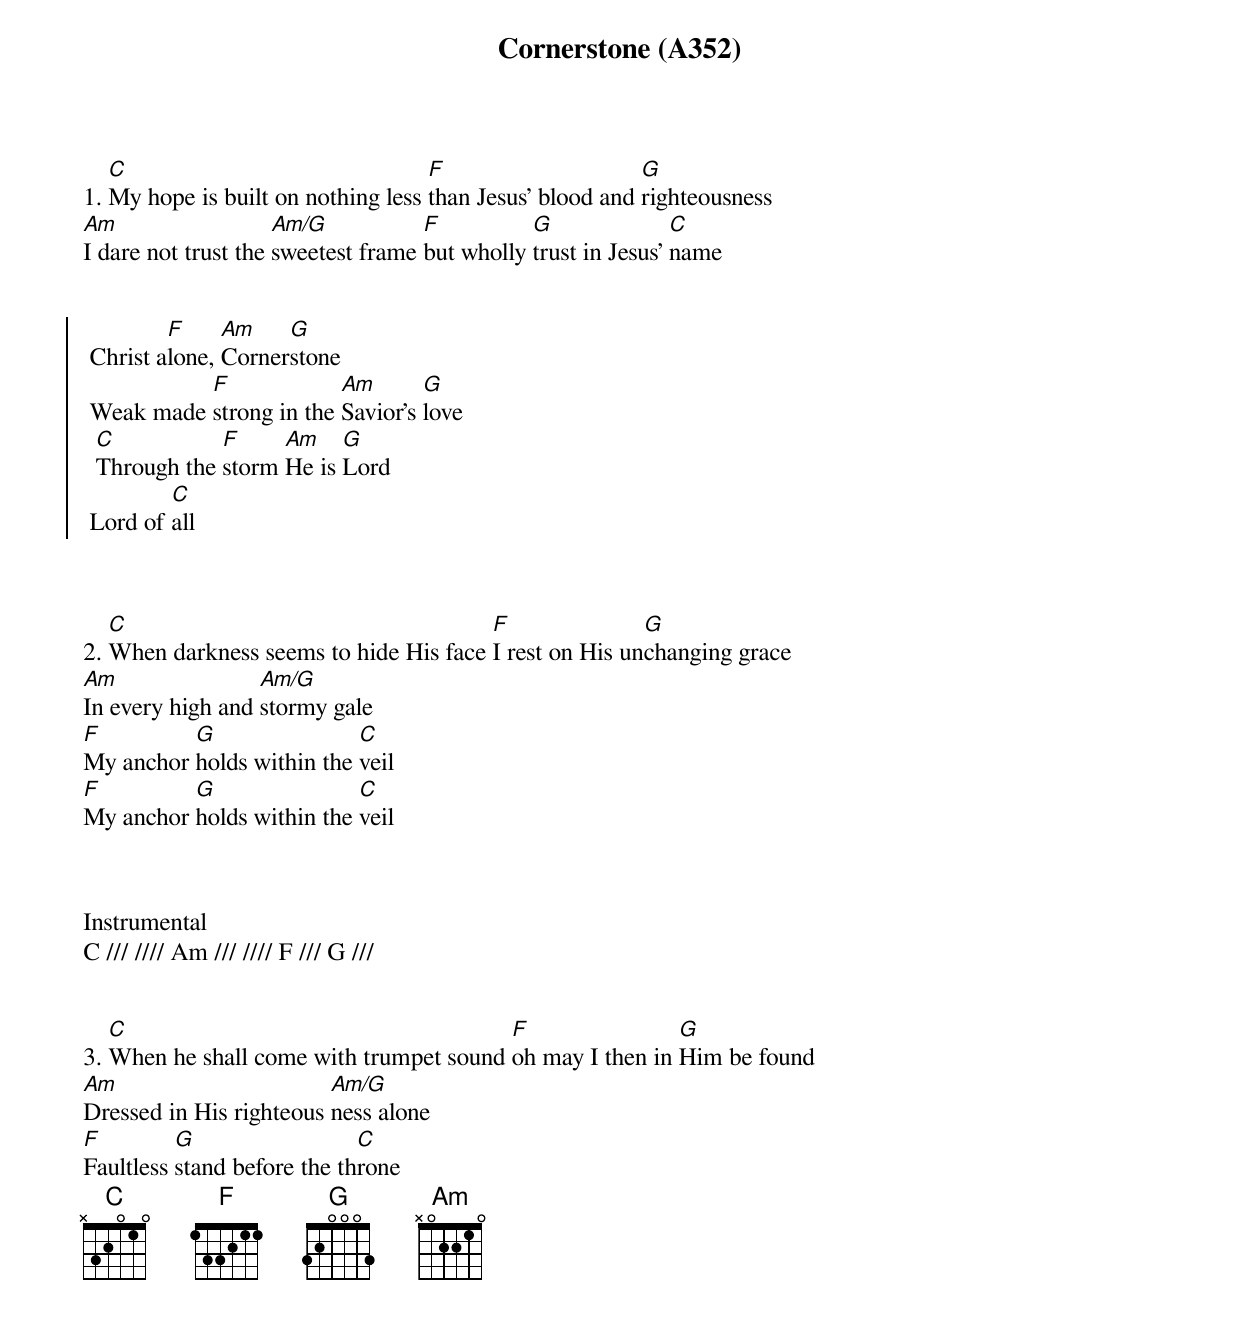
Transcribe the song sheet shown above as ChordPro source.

{title: Cornerstone (A352)}
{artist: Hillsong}

1. [C]My hope is built on nothing less [F]than Jesus' blood and [G]righteousness
[Am]I dare not trust the [Am/G]sweetest frame [F]but wholly [G]trust in Jesus' [C]name


{soc}
 Christ a[F]lone, [Am]Corner[G]stone
 Weak made [F]strong in the [Am]Savior's [G]love
  [C]Through the [F]storm [Am]He is [G]Lord
 Lord of [C]all
 {eoc}



2. [C]When darkness seems to hide His face [F]I rest on His un[G]changing grace
[Am]In every high and [Am/G]stormy gale
[F]My anchor [G]holds within the [C]veil
[F]My anchor [G]holds within the [C]veil



Instrumental
C /// //// Am /// //// F /// G ///


3. [C]When he shall come with trumpet sound [F]oh may I then in [G]Him be found
[Am]Dressed in His righteous [Am/G]ness alone
[F]Faultless [G]stand before the th[C]rone
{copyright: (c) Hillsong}
